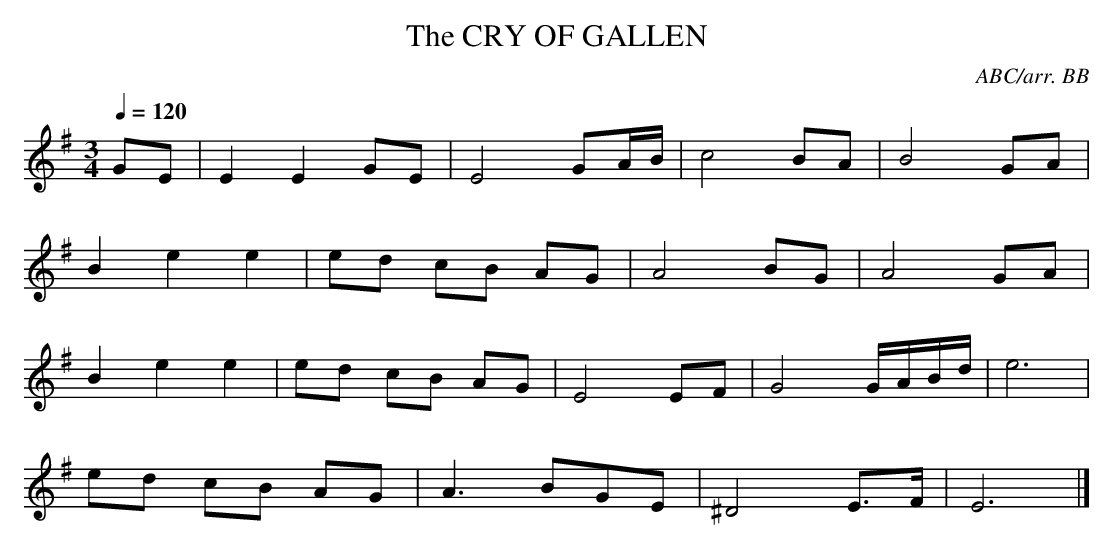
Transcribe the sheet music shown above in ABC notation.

X:1
T:CRY OF GALLEN, The
C:ABC/arr. BB
Q:1/4=120
L:1/8
M:3/4
K:G
GE|E2 E2 GE|E4 GA/B/|c4 BA|B4 GA|
B2 e2 e2|ed cB AG|A4 BG|A4 GA|
B2 e2 e2|ed cB AG|E4 EF|G4 G/A/B/d/|e6|
ed cB AG|A3 BGE|^D4 E>F|E6 |]
